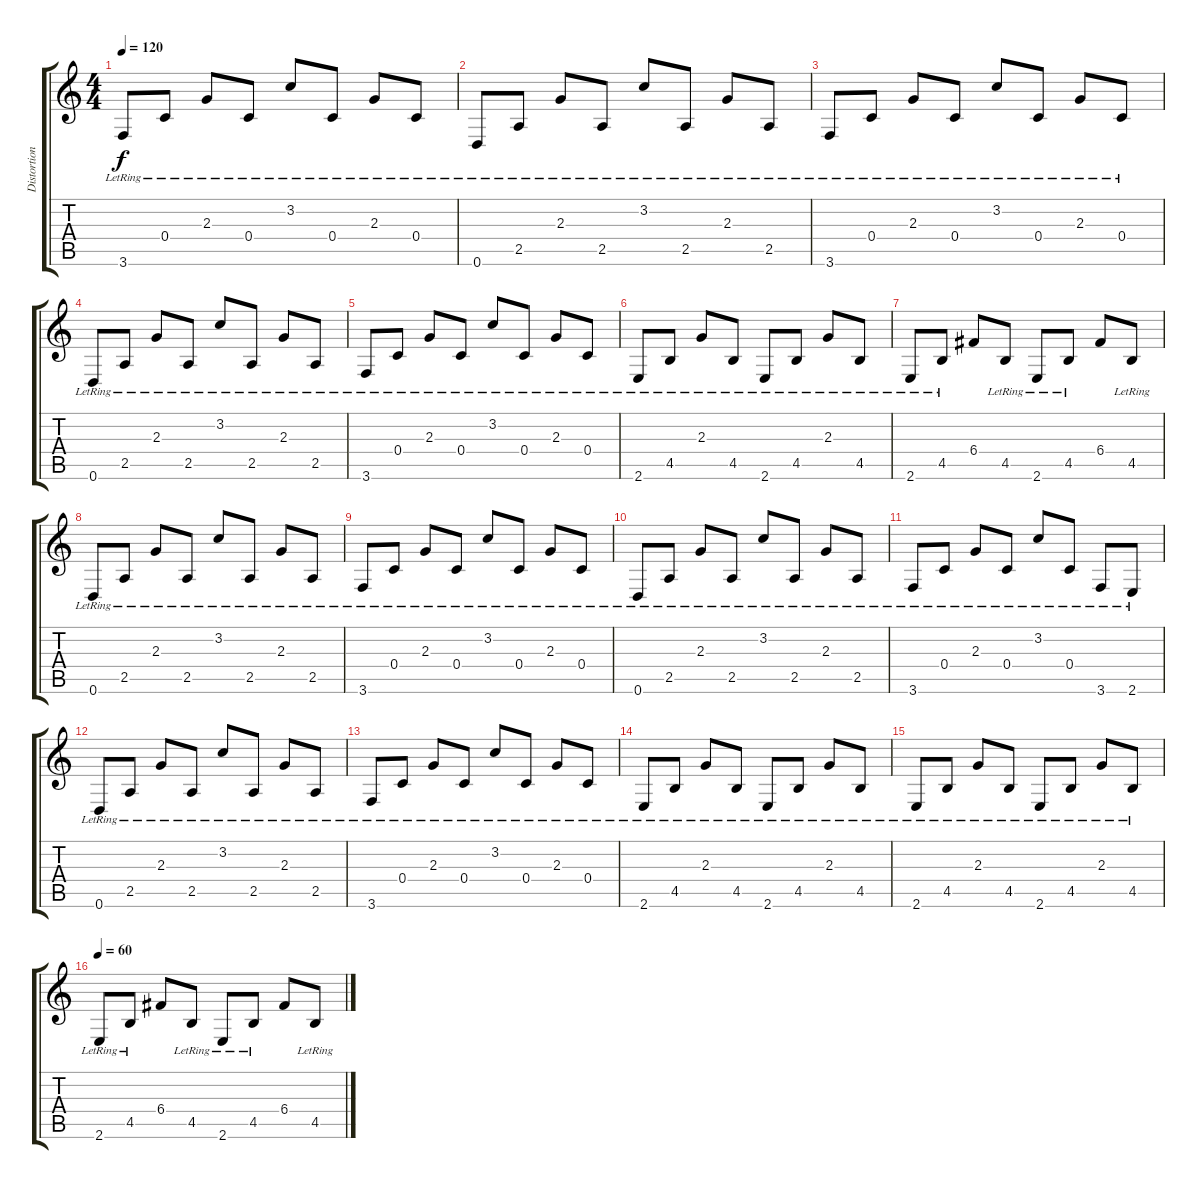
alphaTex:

\track ("Distortion Guitar" "Distortion") {instrument distortionguitar}
\staff {score tabs}
\tuning (D4 A3 F3 C3 G2 D2) {hide}
\ts (4 4)
\tempo 120
\clef g2
\ks c
3.6{lr}.8{dy f} 0.4{lr}.8 2.3{lr}.8 0.4{lr}.8 3.2{lr}.8 0.4{lr}.8 2.3{lr}.8 0.4{lr}.8 |
0.6{lr}.8 2.5{lr}.8 2.3{lr}.8 2.5{lr}.8 3.2{lr}.8 2.5{lr}.8 2.3{lr}.8 2.5{lr}.8 |
3.6{lr}.8 0.4{lr}.8 2.3{lr}.8 0.4{lr}.8 3.2{lr}.8 0.4{lr}.8 2.3{lr}.8 0.4{lr}.8 |
0.6{lr}.8 2.5{lr}.8 2.3{lr}.8 2.5{lr}.8 3.2{lr}.8 2.5{lr}.8 2.3{lr}.8 2.5{lr}.8 |
3.6{lr}.8 0.4{lr}.8 2.3{lr}.8 0.4{lr}.8 3.2{lr}.8 0.4{lr}.8 2.3{lr}.8 0.4{lr}.8 |
2.6{lr}.8 4.5{lr}.8 2.3{lr}.8 4.5{lr}.8 2.6{lr}.8 4.5{lr}.8 2.3{lr}.8 4.5{lr}.8 |
2.6{lr}.8 4.5{lr}.8 6.4.8 4.5{lr}.8 2.6{lr}.8 4.5{lr}.8 6.4.8 4.5{lr}.8 |
0.6{lr}.8 2.5{lr}.8 2.3{lr}.8 2.5{lr}.8 3.2{lr}.8 2.5{lr}.8 2.3{lr}.8 2.5{lr}.8 |
3.6{lr}.8 0.4{lr}.8 2.3{lr}.8 0.4{lr}.8 3.2{lr}.8 0.4{lr}.8 2.3{lr}.8 0.4{lr}.8 |
0.6{lr}.8 2.5{lr}.8 2.3{lr}.8 2.5{lr}.8 3.2{lr}.8 2.5{lr}.8 2.3{lr}.8 2.5{lr}.8 |
3.6{lr}.8 0.4{lr}.8 2.3{lr}.8 0.4{lr}.8 3.2{lr}.8 0.4{lr}.8 3.6{lr}.8 2.6{lr}.8 |
0.6{lr}.8 2.5{lr}.8 2.3{lr}.8 2.5{lr}.8 3.2{lr}.8 2.5{lr}.8 2.3{lr}.8 2.5{lr}.8 |
3.6{lr}.8 0.4{lr}.8 2.3{lr}.8 0.4{lr}.8 3.2{lr}.8 0.4{lr}.8 2.3{lr}.8 0.4{lr}.8 |
2.6{lr}.8 4.5{lr}.8 2.3{lr}.8 4.5{lr}.8 2.6{lr}.8 4.5{lr}.8 2.3{lr}.8 4.5{lr}.8 |
2.6{lr}.8 4.5{lr}.8 2.3{lr}.8 4.5{lr}.8 2.6{lr}.8 4.5{lr}.8 2.3{lr}.8 4.5{lr}.8 |
\tempo 60
2.6{lr}.8 4.5{lr}.8 6.4.8 4.5{lr}.8 2.6{lr}.8 4.5{lr}.8 6.4.8 4.5{lr}.8
